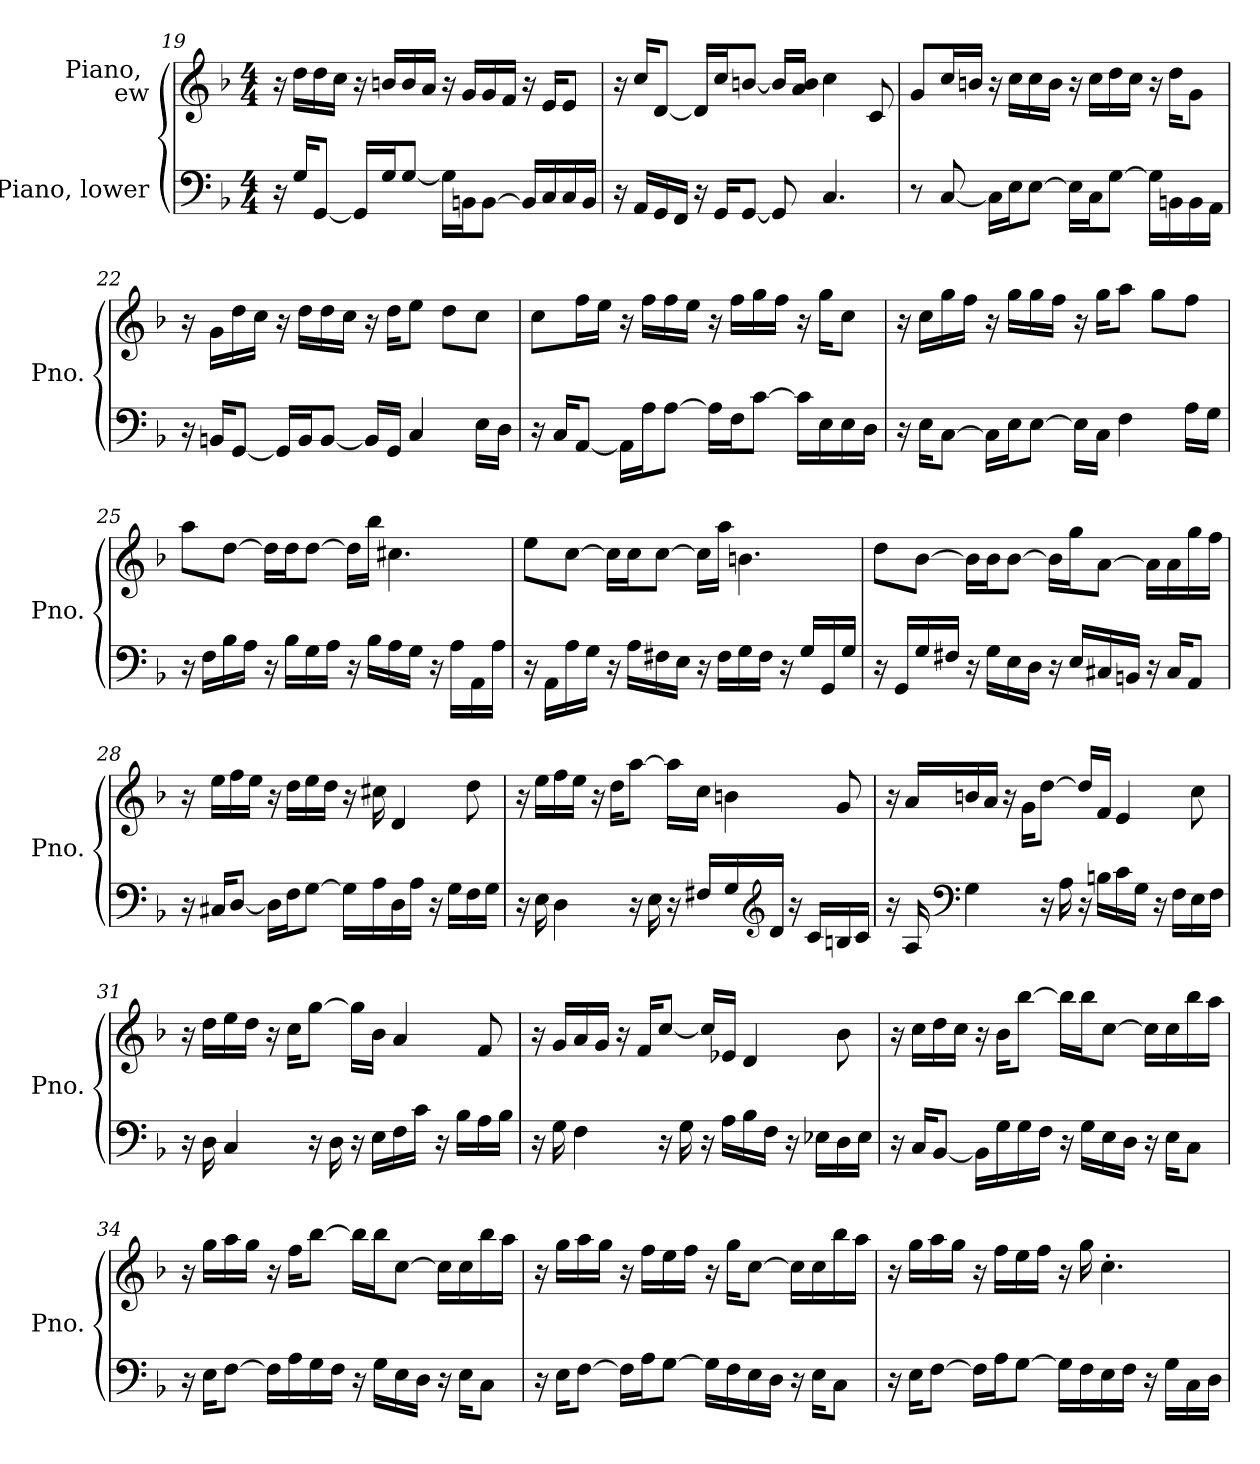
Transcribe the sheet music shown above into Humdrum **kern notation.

**kern	**kern
*part2	*part1
*staff2	*staff1
*I"Piano, lower	*I"Piano, \new
*I'Pno.	*I'Pno.
*clefF4	*clefG2
*k[b-]	*k[b-]
*M4/4	*M4/4
=19	=19
16r	16r
16G/KL	16dd\LL
[8GG/J	16dd\
.	16cc\JJ
16GG/LL]	16r
16G/J	16bn/LL
[8G/J	16b/
.	16a/JJ
16G\LL]	16r
16BBn\J	16g/LL
[8BB\J	16g/
.	16f/JJ
16BB/LL]	16r
16C/	16e/KL
16C/	8e/J
16BB/JJ	.
!!LO:LB:g=z
=20	=20
16r	16r
16AA/LL	16cc/KL
16GG/	[8d/J
16FF/JJ	.
16r	16d/LL]
16GG/KL	16cc/J
[8GG/J	[8bn/J
8GG/]	16b/LL]
.	16a/ 16b/JJ
4.C/	4cc\
.	8c/
=21	=21
8r	8g/L
[8C/	16cc/L
.	16bn/JJ
16C\LL]	16r
16E\J	16cc\LL
[8E\J	16cc\
.	16b\JJ
16E\LL]	16r
16C\J	16cc\LL
[8G\J	16dd\
.	16cc\JJ
16G\LL]	16r
16BBn\	16dd\KL
16BB\	8g\J
16AA\JJ	.
=22	=22
16r	16r
16BBn/KL	16g\LL
[8GG/J	16dd\
.	16cc\JJ
16GG/LL]	16r
16BB/J	16dd\LL
[8BB/J	16dd\
.	16cc\JJ
16BB/LL]	16r
16GG/JJ	16dd\KL
4C/	8ee\J
.	8dd\L
16E\LL	8cc\J
16D\JJ	.
!!LO:LB:g=z
=23	=23
16r	8cc\L
16C/KL	.
[8AA/J	16ff\L
.	16ee\JJ
16AA\LL]	16r
16A\J	16ff\LL
[8A\J	16ff\
.	16ee\JJ
16A\LL]	16r
16F\J	16ff\LL
[8c\J	16gg\
.	16ff\JJ
16c\LL]	16r
16E\	16gg\KL
16E\	8cc\J
16D\JJ	.
=24	=24
16r	16r
16E\KL	16cc\LL
[8C\J	16gg\
.	16ff\JJ
16C\LL]	16r
16E\J	16gg\LL
[8E\J	16gg\
.	16ff\JJ
16E\LL]	16r
16C\JJ	16gg\KL
4F\	8aa\J
.	8gg\L
16A\LL	8ff\J
16G\JJ	.
!!LO:PB:g=z
=25	=25
16r	8aa\L
16F\LL	.
16B-\	[8dd\J
16A\JJ	.
16r	16dd\LL]
16B-\LL	16dd\J
16G\	[8dd\J
16A\JJ	.
16r	16dd\LL]
16B-\LL	16bb-\JJ
16A\	4.cc#X\
16G\JJ	.
16r	.
16A\LL	.
16AA\	.
16A\JJ	.
=26	=26
16r	8ee\L
16AA\LL	.
16A\	[8cc\J
16G\JJ	.
16r	16cc\LL]
16A\LL	16cc\J
16F#X\	[8cc\J
16E\JJ	.
16r	16cc\LL]
16F#\LL	16aa\JJ
16G\	4.bn\
16F#\JJ	.
16r	.
16G/LL	.
16GG/	.
16G/JJ	.
!!LO:LB:g=z
=27	=27
16r	8dd\L
16GG/LL	.
16G/	[8b-\J
16F#X/JJ	.
16r	16b-\LL]
16G\LL	16b-\J
16E\	[8b-\J
16D\JJ	.
16r	16b-\LL]
16E/LL	16gg\J
16C#X/	[8a\J
16BBn/JJ	.
16r	16a\LL]
16C#/KL	16a\
8AA/J	16gg\
.	16ff\JJ
=28	=28
16r	16r
16C#X/KL	16ee\LL
[8D/J	16ff\
.	16ee\JJ
16D\LL]	16r
16F\J	16dd\LL
[8G\J	16ee\
.	16dd\JJ
16G\LL]	16r
16A\	16cc#X\
16D\	4d/
16A\JJ	.
16r	.
16G\LL	.
16F\	8dd\
16G\JJ	.
!!LO:LB:g=z
=29	=29
16r	16r
16E\	16ee\LL
4D\	16ff\
.	16ee\JJ
.	16r
.	16dd\KL
16r	[8aa\J
16E\	.
16r	16aa\LL]
16F#X/LL	16cc\JJ
16G/	4bn\
*clefG2	*
16d/JJ	.
16r	.
16c/LL	.
16Bn/	8g/
16c/JJ	.
=30	=30
16r	16r
16A/	16a/LL
*clefF4	*
4G\	16bn/
.	16a/JJ
.	16r
.	16g\KL
16r	[8dd\J
16A\	.
16r	16dd/LL]
16Bn\LL	16f/JJ
16c\	4e/
16G\JJ	.
16r	.
16F\LL	.
16E\	8cc\
16F\JJ	.
!!LO:LB:g=z
=31	=31
16r	16r
16D\	16dd\LL
4C/	16ee\
.	16dd\JJ
.	16r
.	16cc\KL
16r	[8gg\J
16D\	.
16r	16gg\LL]
16E\LL	16b-\JJ
16F\	4a/
16c\JJ	.
16r	.
16B-\LL	.
16A\	8f/
16B-\JJ	.
=32	=32
16r	16r
16G\	16g/LL
4F\	16a/
.	16g/JJ
.	16r
.	16f/KL
16r	[8cc/J
16G\	.
16r	16cc/LL]
16A\LL	16e-X/JJ
16B-\	4d/
16F\JJ	.
16r	.
16E-X\LL	.
16D\	8b-\
16E-\JJ	.
!!LO:LB:g=z
=33	=33
16r	16r
16C/KL	16cc\LL
[8BB-/J	16dd\
.	16cc\JJ
16BB-\LL]	16r
16G\	16b-\KL
16G\	[8bb-\J
16F\JJ	.
16r	16bb-\LL]
16G\LL	16bb-\J
16E\	[8cc\J
16D\JJ	.
16r	16cc\LL]
16E\KL	16cc\
8C\J	16bb-\
.	16aa\JJ
=34	=34
16r	16r
16E\KL	16gg\LL
[8F\J	16aa\
.	16gg\JJ
16F\LL]	16r
16A\	16ff\KL
16G\	[8bb-\J
16F\JJ	.
16r	16bb-\LL]
16G\LL	16bb-\J
16E\	[8cc\J
16D\JJ	.
16r	16cc\LL]
16E\KL	16cc\
8C\J	16bb-\
.	16aa\JJ
!!LO:LB:g=z
=35	=35
16r	16r
16E\KL	16gg\LL
[8F\J	16aa\
.	16gg\JJ
16F\LL]	16r
16A\J	16ff\LL
[8G\J	16ee\
.	16ff\JJ
16G\LL]	16r
16F\	16gg\KL
16E\	[8cc\J
16D\JJ	.
16r	16cc\LL]
16E\KL	16cc\
8C\J	16bb-\
.	16aa\JJ
=36	=36
16r	16r
16E\KL	16gg\LL
[8F\J	16aa\
.	16gg\JJ
16F\LL]	16r
16A\J	16ff\LL
[8G\J	16ee\
.	16ff\JJ
16G\LL]	16r
16F\	16gg\
16E\	4.cc'\
16F\JJ	.
16r	.
16G\LL	.
16C\	.
16D\JJ	.
=	=
*-	*-
